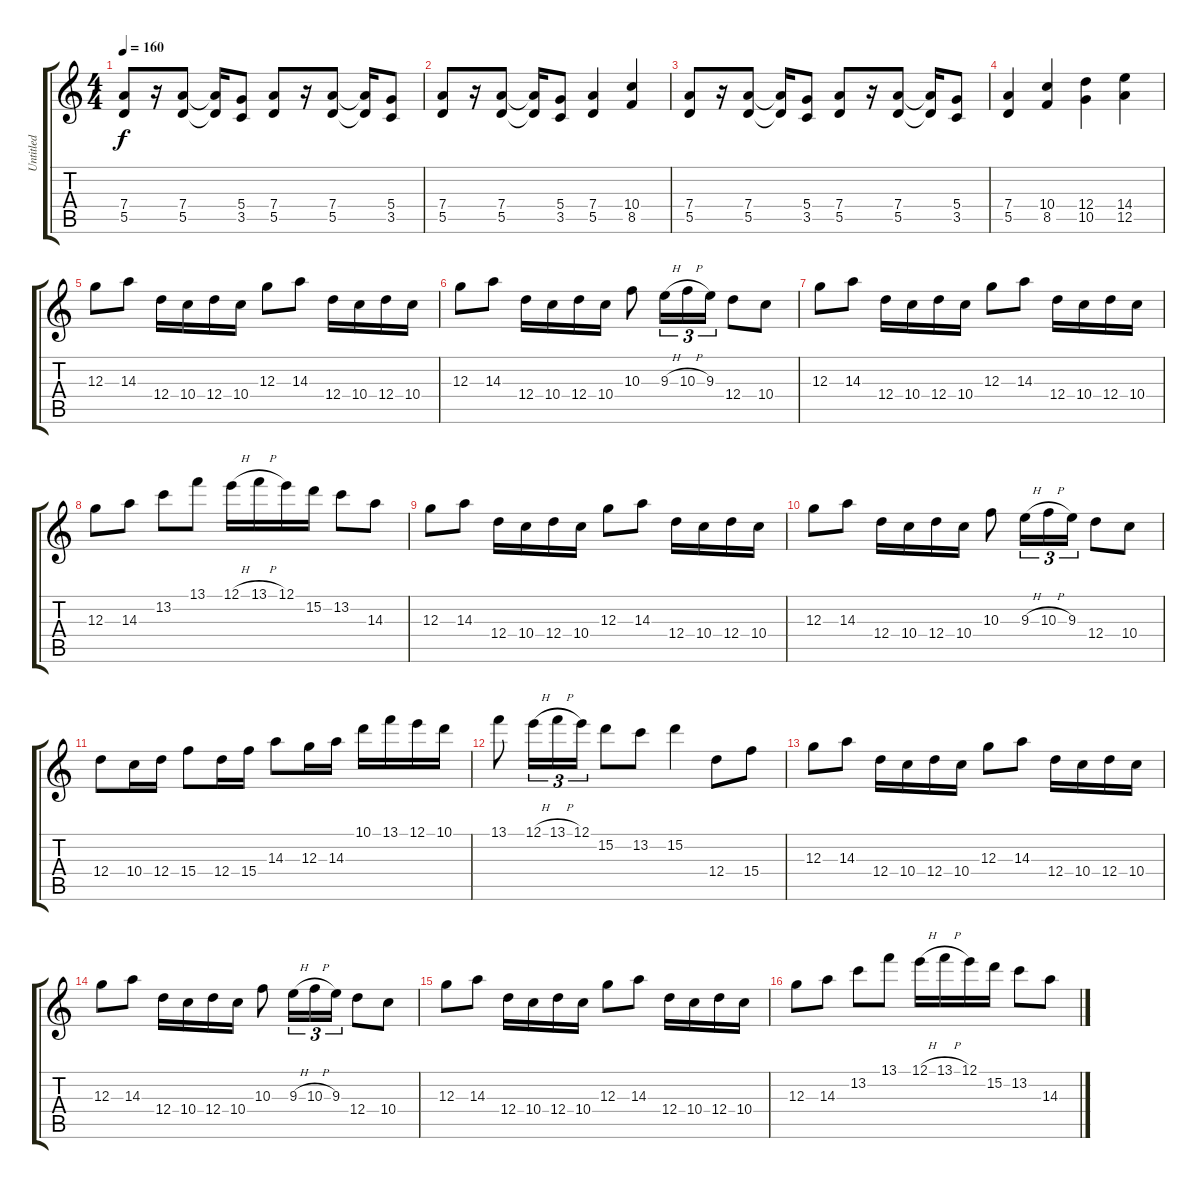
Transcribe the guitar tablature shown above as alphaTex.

\track ("Untitled" "Untitled") {instrument distortionguitar}
\staff {score tabs}
\tuning (E4 B3 G3 D3 A2 E2) {hide}
\ts (4 4)
\tempo 160
\clef g2
\ks c
(7.4 5.5).8{dy f instrument distortionguitar} r.16 (7.4 5.5).8 (7.4{t} 5.5{t}).16 (5.4 3.5).8 (7.4 5.5).8 r.16 (7.4 5.5).8 (7.4{t} 5.5{t}).16 (5.4 3.5).8 |
(7.4 5.5).8 r.16 (7.4 5.5).8 (7.4{t} 5.5{t}).16 (5.4 3.5).8 (7.4 5.5).4 (10.4 8.5).4 |
(7.4 5.5).8 r.16 (7.4 5.5).8 (7.4{t} 5.5{t}).16 (5.4 3.5).8 (7.4 5.5).8 r.16 (7.4 5.5).8 (7.4{t} 5.5{t}).16 (5.4 3.5).8 |
(7.4 5.5).4 (10.4 8.5).4 (12.4 10.5).4 (14.4 12.5).4 |
12.3.8 14.3.8 12.4.16 10.4.16 12.4.16 10.4.16 12.3.8 14.3.8 12.4.16 10.4.16 12.4.16 10.4.16 |
12.3.8 14.3.8 12.4.16 10.4.16 12.4.16 10.4.16 10.3.8 9.3{h}.16{tu (3 2)} 10.3{h}.16{tu (3 2)} 9.3.16{tu (3 2)} 12.4.8 10.4.8 |
12.3.8 14.3.8 12.4.16 10.4.16 12.4.16 10.4.16 12.3.8 14.3.8 12.4.16 10.4.16 12.4.16 10.4.16 |
12.3.8 14.3.8 13.2.8 13.1.8 12.1{h}.16 13.1{h}.16 12.1.16 15.2.16 13.2.8 14.3.8 |
12.3.8 14.3.8 12.4.16 10.4.16 12.4.16 10.4.16 12.3.8 14.3.8 12.4.16 10.4.16 12.4.16 10.4.16 |
12.3.8 14.3.8 12.4.16 10.4.16 12.4.16 10.4.16 10.3.8 9.3{h}.16{tu (3 2)} 10.3{h}.16{tu (3 2)} 9.3.16{tu (3 2)} 12.4.8 10.4.8 |
12.4.8 10.4.16 12.4.16 15.4.8 12.4.16 15.4.16 14.3.8 12.3.16 14.3.16 10.1.16 13.1.16 12.1.16 10.1.16 |
13.1.8 12.1{h}.16{tu (3 2)} 13.1{h}.16{tu (3 2)} 12.1.16{tu (3 2)} 15.2.8 13.2.8 15.2.4 12.4.8 15.4.8 |
12.3.8 14.3.8 12.4.16 10.4.16 12.4.16 10.4.16 12.3.8 14.3.8 12.4.16 10.4.16 12.4.16 10.4.16 |
12.3.8 14.3.8 12.4.16 10.4.16 12.4.16 10.4.16 10.3.8 9.3{h}.16{tu (3 2)} 10.3{h}.16{tu (3 2)} 9.3.16{tu (3 2)} 12.4.8 10.4.8 |
12.3.8 14.3.8 12.4.16 10.4.16 12.4.16 10.4.16 12.3.8 14.3.8 12.4.16 10.4.16 12.4.16 10.4.16 |
12.3.8 14.3.8 13.2.8 13.1.8 12.1{h}.16 13.1{h}.16 12.1.16 15.2.16 13.2.8 14.3.8
